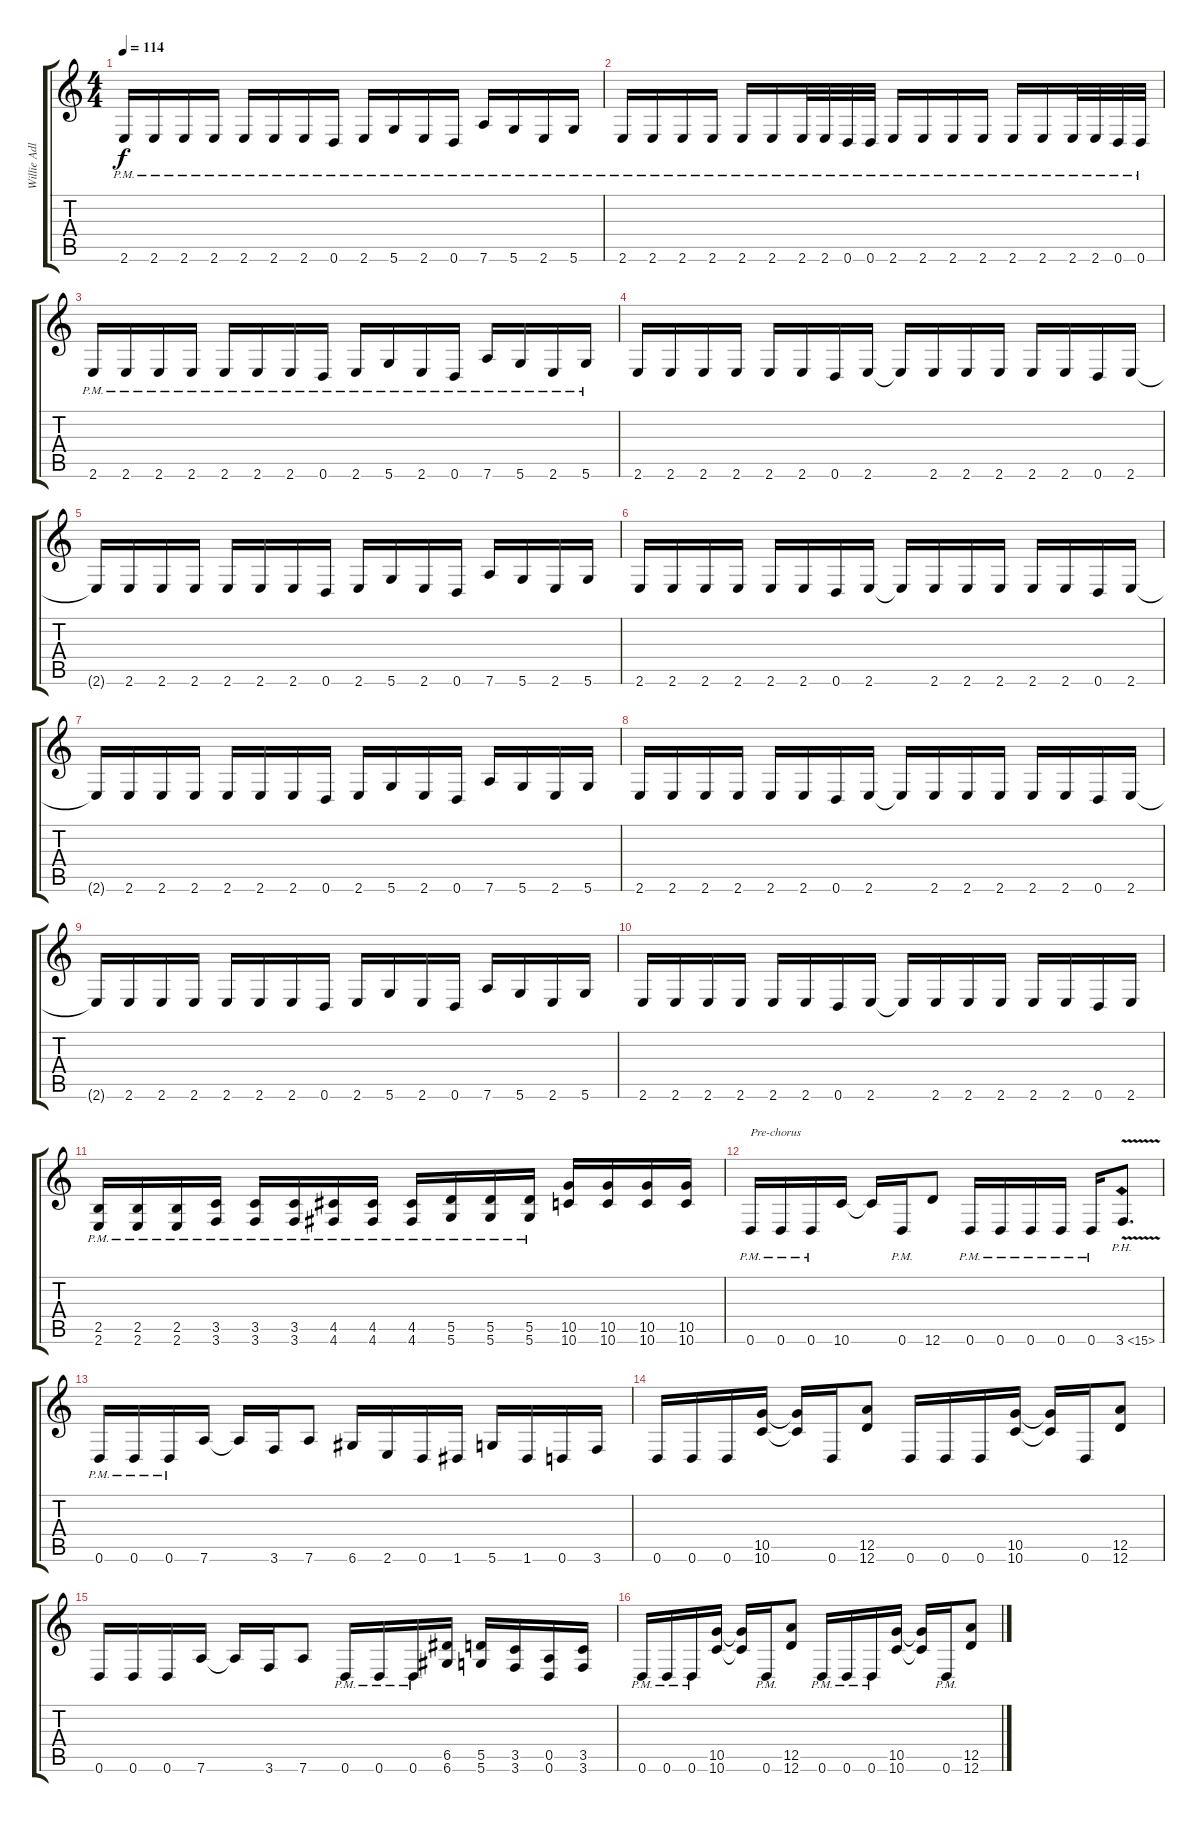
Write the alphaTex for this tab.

\track ("Willie Adler (Rhythm)" "Willie Adl") {instrument distortionguitar}
\staff {score tabs}
\tuning (E4 B3 G3 D3 A2 D2) {hide}
\ts (4 4)
\tempo 114
\clef g2
\ks c
2.6{pm}.16{dy f} 2.6{pm}.16 2.6{pm}.16 2.6{pm}.16 2.6{pm}.16 2.6{pm}.16 2.6{pm}.16 0.6{pm}.16 2.6{pm}.16 5.6{pm}.16 2.6{pm}.16 0.6{pm}.16 7.6{pm}.16 5.6{pm}.16 2.6{pm}.16 5.6{pm}.16 |
2.6{pm}.16 2.6{pm}.16 2.6{pm}.16 2.6{pm}.16 2.6{pm}.16 2.6{pm}.16 2.6{pm}.32 2.6{pm}.32 0.6{pm}.32 0.6{pm}.32 2.6{pm}.16 2.6{pm}.16 2.6{pm}.16 2.6{pm}.16 2.6{pm}.16 2.6{pm}.16 2.6{pm}.32 2.6{pm}.32 0.6{pm}.32 0.6{pm}.32 |
2.6{pm}.16 2.6{pm}.16 2.6{pm}.16 2.6{pm}.16 2.6{pm}.16 2.6{pm}.16 2.6{pm}.16 0.6{pm}.16 2.6{pm}.16 5.6{pm}.16 2.6{pm}.16 0.6{pm}.16 7.6{pm}.16 5.6{pm}.16 2.6{pm}.16 5.6{pm}.16 |
2.6.16 2.6.16 2.6.16 2.6.16 2.6.16 2.6.16 0.6.16 2.6.16 2.6{t}.16 2.6.16 2.6.16 2.6.16 2.6.16 2.6.16 0.6.16 2.6.16 |
2.6{t}.16 2.6.16 2.6.16 2.6.16 2.6.16 2.6.16 2.6.16 0.6.16 2.6.16 5.6.16 2.6.16 0.6.16 7.6.16 5.6.16 2.6.16 5.6.16 |
2.6.16 2.6.16 2.6.16 2.6.16 2.6.16 2.6.16 0.6.16 2.6.16 2.6{t}.16 2.6.16 2.6.16 2.6.16 2.6.16 2.6.16 0.6.16 2.6.16 |
2.6{t}.16 2.6.16 2.6.16 2.6.16 2.6.16 2.6.16 2.6.16 0.6.16 2.6.16 5.6.16 2.6.16 0.6.16 7.6.16 5.6.16 2.6.16 5.6.16 |
2.6.16 2.6.16 2.6.16 2.6.16 2.6.16 2.6.16 0.6.16 2.6.16 2.6{t}.16 2.6.16 2.6.16 2.6.16 2.6.16 2.6.16 0.6.16 2.6.16 |
2.6{t}.16 2.6.16 2.6.16 2.6.16 2.6.16 2.6.16 2.6.16 0.6.16 2.6.16 5.6.16 2.6.16 0.6.16 7.6.16 5.6.16 2.6.16 5.6.16 |
2.6.16 2.6.16 2.6.16 2.6.16 2.6.16 2.6.16 0.6.16 2.6.16 2.6{t}.16 2.6.16 2.6.16 2.6.16 2.6.16 2.6.16 0.6.16 2.6.16 |
(2.5{pm} 2.6{pm}).16 (2.5{pm} 2.6{pm}).16 (2.5{pm} 2.6{pm}).16 (3.5{pm} 3.6{pm}).16 (3.5{pm} 3.6{pm}).16 (3.5{pm} 3.6{pm}).16 (4.5{pm} 4.6{pm}).16 (4.5{pm} 4.6{pm}).16 (4.5{pm} 4.6{pm}).16 (5.5{pm} 5.6{pm}).16 (5.5{pm} 5.6{pm}).16 (5.5{pm} 5.6{pm}).16 (10.5 10.6).16 (10.5 10.6).16 (10.5 10.6).16 (10.5 10.6).16 |
0.6{pm}.16{txt "Pre-chorus"} 0.6{pm}.16 0.6{pm}.16 10.6.16 10.6{t}.16 0.6{pm}.16 12.6.8 0.6{pm}.16 0.6{pm}.16 0.6{pm}.16 0.6{pm}.16 0.6{pm}.16 3.6{ph 12 v}.8{d} |
0.6{pm}.16 0.6{pm}.16 0.6{pm}.16 7.6.16 7.6{t}.16 3.6.16 7.6.8 6.6.16 2.6.16 0.6.16 1.6.16 5.6.16 1.6.16 0.6.16 3.6.16 |
0.6.16 0.6.16 0.6.16 (10.5 10.6).16 (10.5{t} 10.6{t}).16 0.6.16 (12.5 12.6).8 0.6.16 0.6.16 0.6.16 (10.5 10.6).16 (10.5{t} 10.6{t}).16 0.6.16 (12.5 12.6).8 |
0.6.16 0.6.16 0.6.16 7.6.16 7.6{t}.16 3.6.16 7.6.8 0.6{pm}.16 0.6{pm}.16 0.6{pm}.16 (6.5 6.6).16 (5.5 5.6).16 (3.5 3.6).16 (0.5 0.6).16 (3.5 3.6).16 |
0.6{pm}.16 0.6{pm}.16 0.6{pm}.16 (10.5 10.6).16 (10.5{t} 10.6{t}).16 0.6{pm}.16 (12.5 12.6).8 0.6{pm}.16 0.6{pm}.16 0.6{pm}.16 (10.5 10.6).16 (10.5{t} 10.6{t}).16 0.6{pm}.16 (12.5 12.6).8
